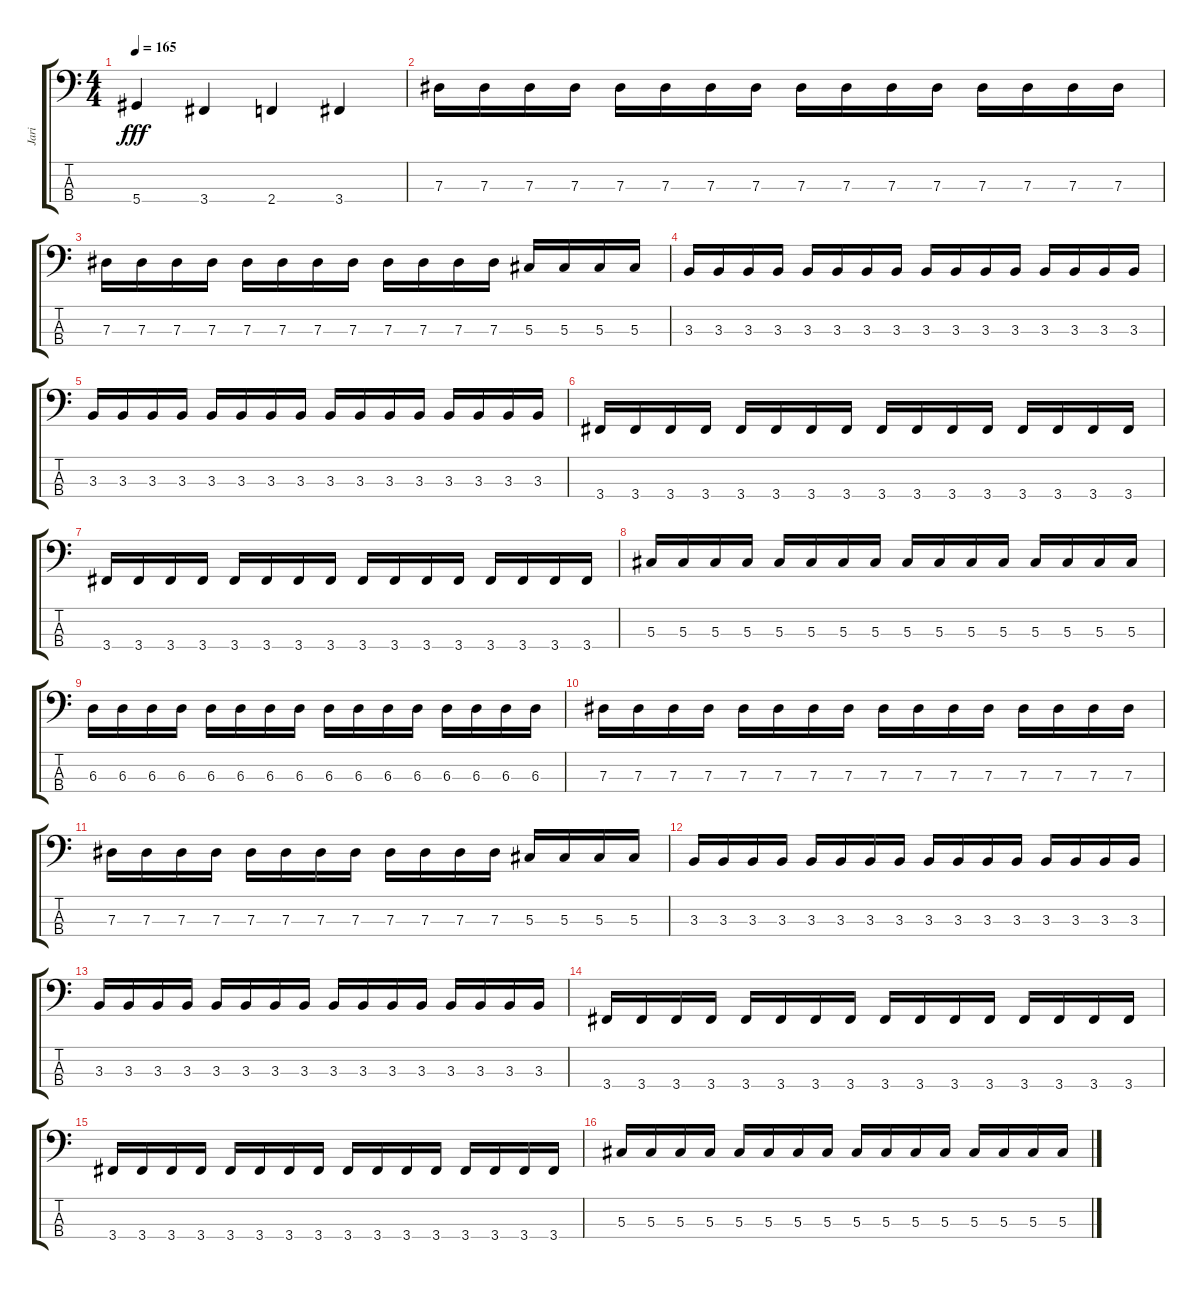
\track ("Jari" "Jari") {instrument electricbassfinger}
\staff {score tabs}
\tuning (Gb2 Db2 Ab1 Eb1) {hide}
\ts (4 4)
\tempo 165
\clef f4
\ks c
5.4.4{dy fff} 3.4.4 2.4.4 3.4.4 |
7.3.16 7.3.16 7.3.16 7.3.16 7.3.16 7.3.16 7.3.16 7.3.16 7.3.16 7.3.16 7.3.16 7.3.16 7.3.16 7.3.16 7.3.16 7.3.16 |
7.3.16 7.3.16 7.3.16 7.3.16 7.3.16 7.3.16 7.3.16 7.3.16 7.3.16 7.3.16 7.3.16 7.3.16 5.3.16 5.3.16 5.3.16 5.3.16 |
3.3.16 3.3.16 3.3.16 3.3.16 3.3.16 3.3.16 3.3.16 3.3.16 3.3.16 3.3.16 3.3.16 3.3.16 3.3.16 3.3.16 3.3.16 3.3.16 |
3.3.16 3.3.16 3.3.16 3.3.16 3.3.16 3.3.16 3.3.16 3.3.16 3.3.16 3.3.16 3.3.16 3.3.16 3.3.16 3.3.16 3.3.16 3.3.16 |
3.4.16 3.4.16 3.4.16 3.4.16 3.4.16 3.4.16 3.4.16 3.4.16 3.4.16 3.4.16 3.4.16 3.4.16 3.4.16 3.4.16 3.4.16 3.4.16 |
3.4.16 3.4.16 3.4.16 3.4.16 3.4.16 3.4.16 3.4.16 3.4.16 3.4.16 3.4.16 3.4.16 3.4.16 3.4.16 3.4.16 3.4.16 3.4.16 |
5.3.16 5.3.16 5.3.16 5.3.16 5.3.16 5.3.16 5.3.16 5.3.16 5.3.16 5.3.16 5.3.16 5.3.16 5.3.16 5.3.16 5.3.16 5.3.16 |
6.3.16 6.3.16 6.3.16 6.3.16 6.3.16 6.3.16 6.3.16 6.3.16 6.3.16 6.3.16 6.3.16 6.3.16 6.3.16 6.3.16 6.3.16 6.3.16 |
7.3.16 7.3.16 7.3.16 7.3.16 7.3.16 7.3.16 7.3.16 7.3.16 7.3.16 7.3.16 7.3.16 7.3.16 7.3.16 7.3.16 7.3.16 7.3.16 |
7.3.16 7.3.16 7.3.16 7.3.16 7.3.16 7.3.16 7.3.16 7.3.16 7.3.16 7.3.16 7.3.16 7.3.16 5.3.16 5.3.16 5.3.16 5.3.16 |
3.3.16 3.3.16 3.3.16 3.3.16 3.3.16 3.3.16 3.3.16 3.3.16 3.3.16 3.3.16 3.3.16 3.3.16 3.3.16 3.3.16 3.3.16 3.3.16 |
3.3.16 3.3.16 3.3.16 3.3.16 3.3.16 3.3.16 3.3.16 3.3.16 3.3.16 3.3.16 3.3.16 3.3.16 3.3.16 3.3.16 3.3.16 3.3.16 |
3.4.16 3.4.16 3.4.16 3.4.16 3.4.16 3.4.16 3.4.16 3.4.16 3.4.16 3.4.16 3.4.16 3.4.16 3.4.16 3.4.16 3.4.16 3.4.16 |
3.4.16 3.4.16 3.4.16 3.4.16 3.4.16 3.4.16 3.4.16 3.4.16 3.4.16 3.4.16 3.4.16 3.4.16 3.4.16 3.4.16 3.4.16 3.4.16 |
5.3.16 5.3.16 5.3.16 5.3.16 5.3.16 5.3.16 5.3.16 5.3.16 5.3.16 5.3.16 5.3.16 5.3.16 5.3.16 5.3.16 5.3.16 5.3.16
